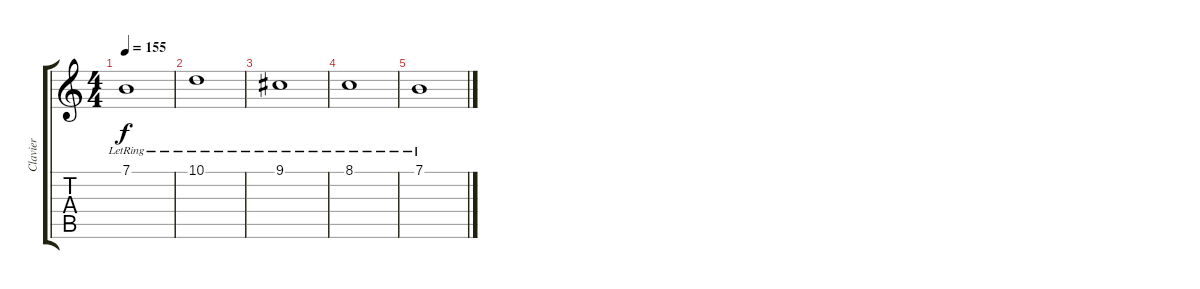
\track ("Clavier" "Clavier") {instrument stringensemble1}
\staff {score tabs}
\tuning (E4 B3 G3 D3 A2 E2) {hide}
\ts (4 4)
\tempo 155
\clef g2
\ks c
7.1{lr}.1{dy f} |
10.1{lr}.1 |
9.1{lr}.1 |
8.1{lr}.1 |
7.1{lr}.1
